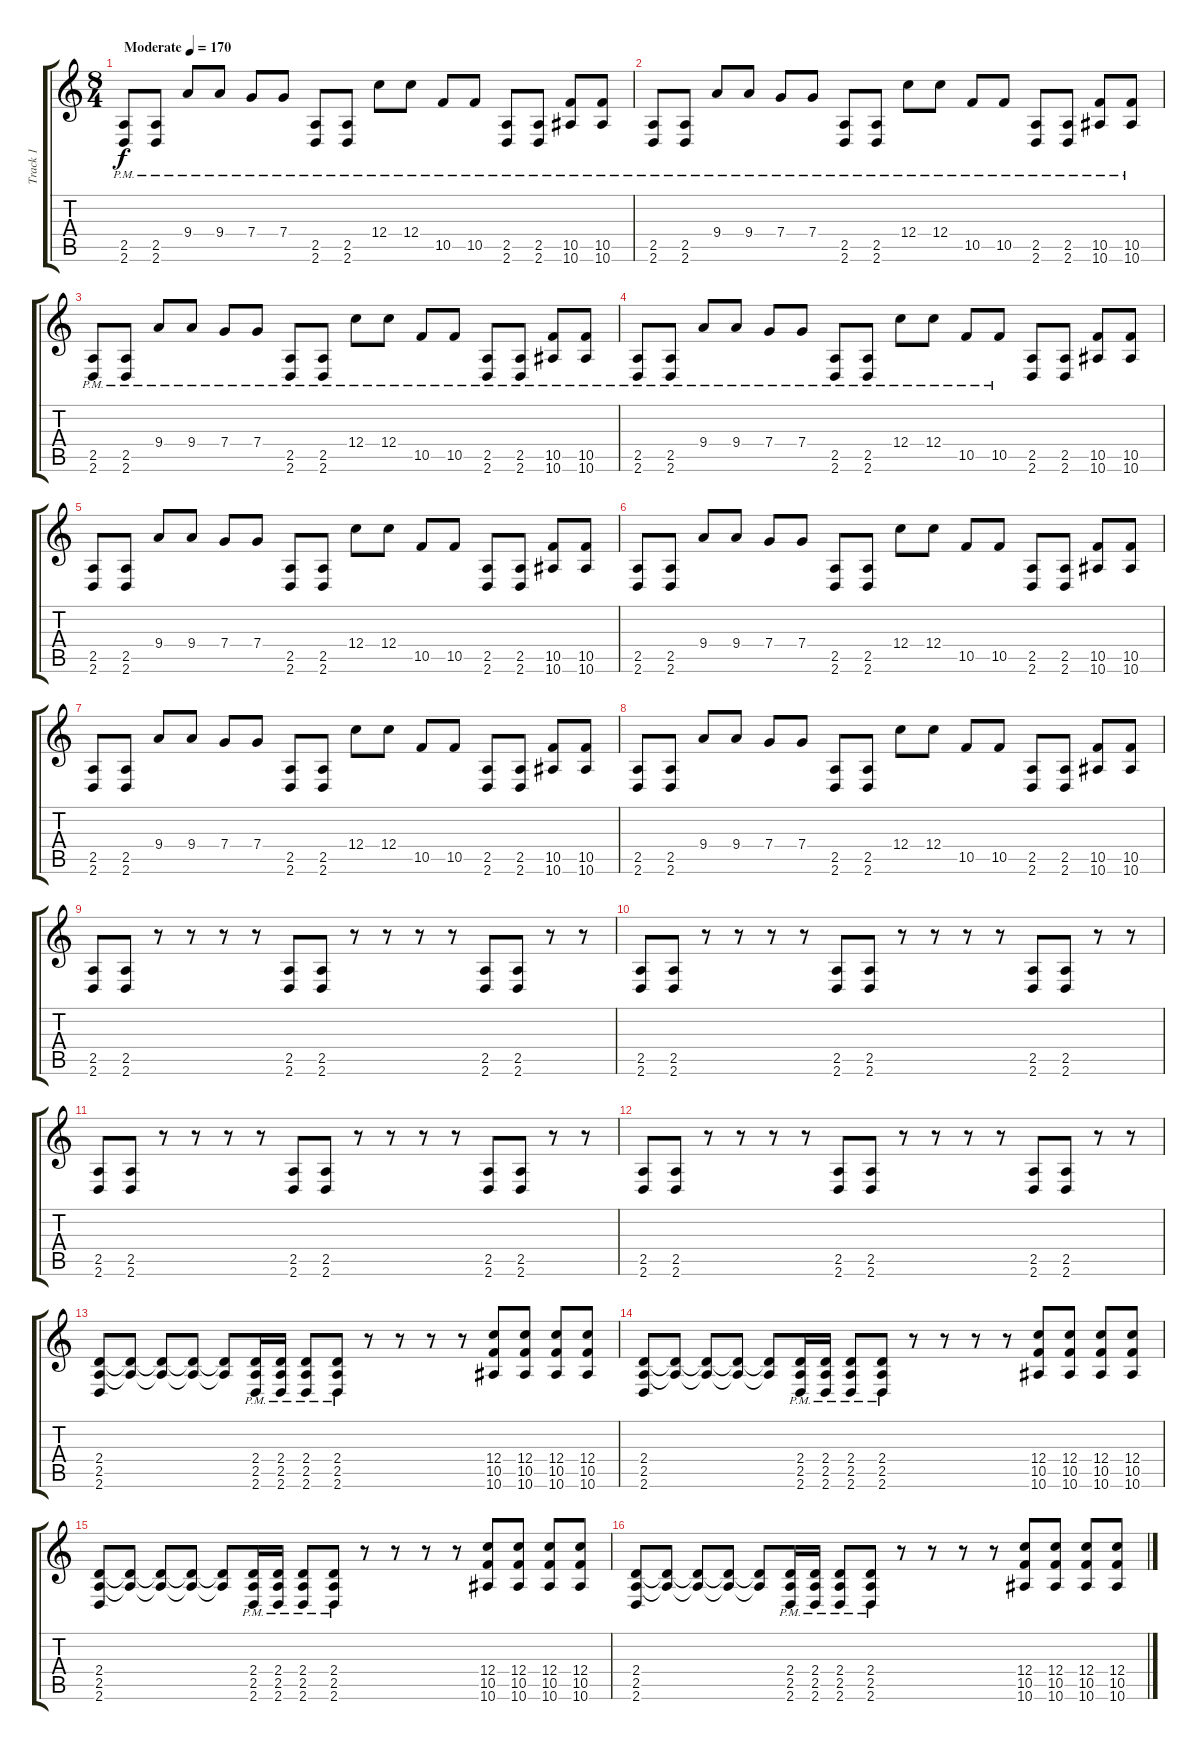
\track ("Track 1" "Track 1") {instrument distortionguitar}
\staff {score tabs}
\tuning (D4 A3 F3 C3 G2 C2) {hide}
\ts (8 4)
\tempo (170 "Moderate")
\clef g2
\ks c
(2.5 2.6{pm}).8{dy f instrument distortionguitar} (2.5 2.6{pm}).8 9.4{pm}.8 9.4{pm}.8 7.4{pm}.8 7.4{pm}.8 (2.5{pm} 2.6).8 (2.5{pm} 2.6).8 12.4{pm}.8 12.4{pm}.8 10.5{pm}.8 10.5{pm}.8 (2.5{pm} 2.6).8 (2.5{pm} 2.6).8 (10.5{pm} 10.6).8 (10.5{pm} 10.6).8 |
(2.5 2.6{pm}).8 (2.5 2.6{pm}).8 9.4{pm}.8 9.4{pm}.8 7.4{pm}.8 7.4{pm}.8 (2.5{pm} 2.6).8 (2.5{pm} 2.6).8 12.4{pm}.8 12.4{pm}.8 10.5{pm}.8 10.5{pm}.8 (2.5{pm} 2.6).8 (2.5{pm} 2.6).8 (10.5{pm} 10.6).8 (10.5{pm} 10.6).8 |
(2.5 2.6{pm}).8 (2.5 2.6{pm}).8 9.4{pm}.8 9.4{pm}.8 7.4{pm}.8 7.4{pm}.8 (2.5{pm} 2.6).8 (2.5{pm} 2.6).8 12.4{pm}.8 12.4{pm}.8 10.5{pm}.8 10.5{pm}.8 (2.5{pm} 2.6).8 (2.5{pm} 2.6).8 (10.5{pm} 10.6).8 (10.5{pm} 10.6).8 |
(2.5 2.6{pm}).8 (2.5 2.6{pm}).8 9.4{pm}.8 9.4{pm}.8 7.4{pm}.8 7.4{pm}.8 (2.5{pm} 2.6).8 (2.5{pm} 2.6).8 12.4{pm}.8 12.4{pm}.8 10.5{pm}.8 10.5{pm}.8 (2.5 2.6).8 (2.5 2.6).8 (10.5 10.6).8 (10.5 10.6).8 |
(2.5 2.6).8 (2.5 2.6).8 9.4.8 9.4.8 7.4.8 7.4.8 (2.5 2.6).8 (2.5 2.6).8 12.4.8 12.4.8 10.5.8 10.5.8 (2.5 2.6).8 (2.5 2.6).8 (10.5 10.6).8 (10.5 10.6).8 |
(2.5 2.6).8 (2.5 2.6).8 9.4.8 9.4.8 7.4.8 7.4.8 (2.5 2.6).8 (2.5 2.6).8 12.4.8 12.4.8 10.5.8 10.5.8 (2.5 2.6).8 (2.5 2.6).8 (10.5 10.6).8 (10.5 10.6).8 |
(2.5 2.6).8 (2.5 2.6).8 9.4.8 9.4.8 7.4.8 7.4.8 (2.5 2.6).8 (2.5 2.6).8 12.4.8 12.4.8 10.5.8 10.5.8 (2.5 2.6).8 (2.5 2.6).8 (10.5 10.6).8 (10.5 10.6).8 |
(2.5 2.6).8 (2.5 2.6).8 9.4.8 9.4.8 7.4.8 7.4.8 (2.5 2.6).8 (2.5 2.6).8 12.4.8 12.4.8 10.5.8 10.5.8 (2.5 2.6).8 (2.5 2.6).8 (10.5 10.6).8 (10.5 10.6).8 |
(2.5 2.6).8 (2.5 2.6).8 r.8 r.8 r.8 r.8 (2.5 2.6).8 (2.5 2.6).8 r.8 r.8 r.8 r.8 (2.5 2.6).8 (2.5 2.6).8 r.8 r.8 |
(2.5 2.6).8 (2.5 2.6).8 r.8 r.8 r.8 r.8 (2.5 2.6).8 (2.5 2.6).8 r.8 r.8 r.8 r.8 (2.5 2.6).8 (2.5 2.6).8 r.8 r.8 |
(2.5 2.6).8 (2.5 2.6).8 r.8 r.8 r.8 r.8 (2.5 2.6).8 (2.5 2.6).8 r.8 r.8 r.8 r.8 (2.5 2.6).8 (2.5 2.6).8 r.8 r.8 |
(2.5 2.6).8 (2.5 2.6).8 r.8 r.8 r.8 r.8 (2.5 2.6).8 (2.5 2.6).8 r.8 r.8 r.8 r.8 (2.5 2.6).8 (2.5 2.6).8 r.8 r.8 |
(2.4 2.5 2.6).8 (2.4{t} 2.5{t}).8 (2.4{t} 2.5{t}).8 (2.4{t} 2.5{t}).8 (2.4{t} 2.5{t}).8 (2.4 2.5 2.6{pm}).16 (2.4 2.5 2.6{pm}).16 (2.4{pm} 2.5 2.6).8 (2.4{pm} 2.5 2.6).8 r.8 r.8 r.8 r.8 (12.4 10.5 10.6).8 (12.4 10.5 10.6).8 (12.4 10.5 10.6).8 (12.4 10.5 10.6).8 |
(2.4 2.5 2.6).8 (2.4{t} 2.5{t}).8 (2.4{t} 2.5{t}).8 (2.4{t} 2.5{t}).8 (2.4{t} 2.5{t}).8 (2.4 2.5 2.6{pm}).16 (2.4 2.5 2.6{pm}).16 (2.4{pm} 2.5 2.6).8 (2.4{pm} 2.5 2.6).8 r.8 r.8 r.8 r.8 (12.4 10.5 10.6).8 (12.4 10.5 10.6).8 (12.4 10.5 10.6).8 (12.4 10.5 10.6).8 |
(2.4 2.5 2.6).8 (2.4{t} 2.5{t}).8 (2.4{t} 2.5{t}).8 (2.4{t} 2.5{t}).8 (2.4{t} 2.5{t}).8 (2.4 2.5 2.6{pm}).16 (2.4 2.5 2.6{pm}).16 (2.4{pm} 2.5 2.6).8 (2.4{pm} 2.5 2.6).8 r.8 r.8 r.8 r.8 (12.4 10.5 10.6).8 (12.4 10.5 10.6).8 (12.4 10.5 10.6).8 (12.4 10.5 10.6).8 |
(2.4 2.5 2.6).8 (2.4{t} 2.5{t}).8 (2.4{t} 2.5{t}).8 (2.4{t} 2.5{t}).8 (2.4{t} 2.5{t}).8 (2.4 2.5 2.6{pm}).16 (2.4 2.5 2.6{pm}).16 (2.4{pm} 2.5 2.6).8 (2.4{pm} 2.5 2.6).8 r.8 r.8 r.8 r.8 (12.4 10.5 10.6).8 (12.4 10.5 10.6).8 (12.4 10.5 10.6).8 (12.4 10.5 10.6).8
